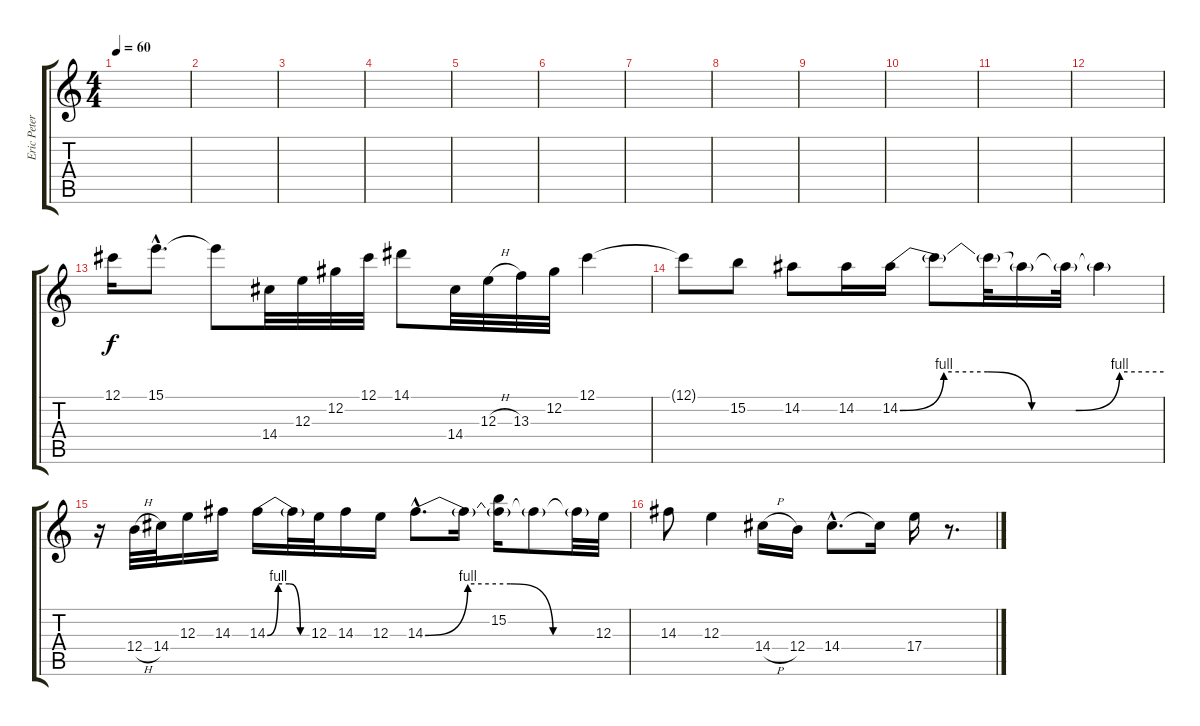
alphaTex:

\track ("Eric Peterson Solo" "Eric Peter") {instrument distortionguitar}
\staff {score tabs}
\tuning (Db4 Ab3 E3 B2 Gb2 Db2) {hide}
\ts (4 4)
\tempo 60
\clef g2
\ks c
|
|
|
|
|
|
|
|
|
|
|
|
12.1.16 15.1{hac}.8{d} 15.1{t}.8 14.4.32 12.3.32 12.2.32 12.1.32 14.1.8 14.4.32 12.3{h}.32 13.3.32 12.2.32 12.1.4 |
12.1{t}.8 15.2.8 14.2.8 14.2.16 14.2{be (custom 0 0 10 4 20 4 30 0 40 0 50 4 60 4)}.16 14.2{t}.8 14.2{t}.32 14.2{t}.16 14.2{t}.32 14.2{t}.4 |
r.16 12.4{h}.32 14.4.32 12.3.16 14.3.16 14.3{be (custom 0 0 15 4 30 4 45 0 60 0)}.16 14.3{t}.32 12.3.32 14.3.16 12.3.16 14.3{be (custom 0 0 15 4 30 4 45 0 60 0) hac}.8{d} 14.3{t}.16 (15.2 14.3{t}).16 14.3{t}.8 14.3{t}.32 12.3.32 |
14.3.8 12.3.4 14.4{h}.16 12.4.16 14.4{hac}.8{d} 14.4{t}.16 17.4.16 r.8{d}
